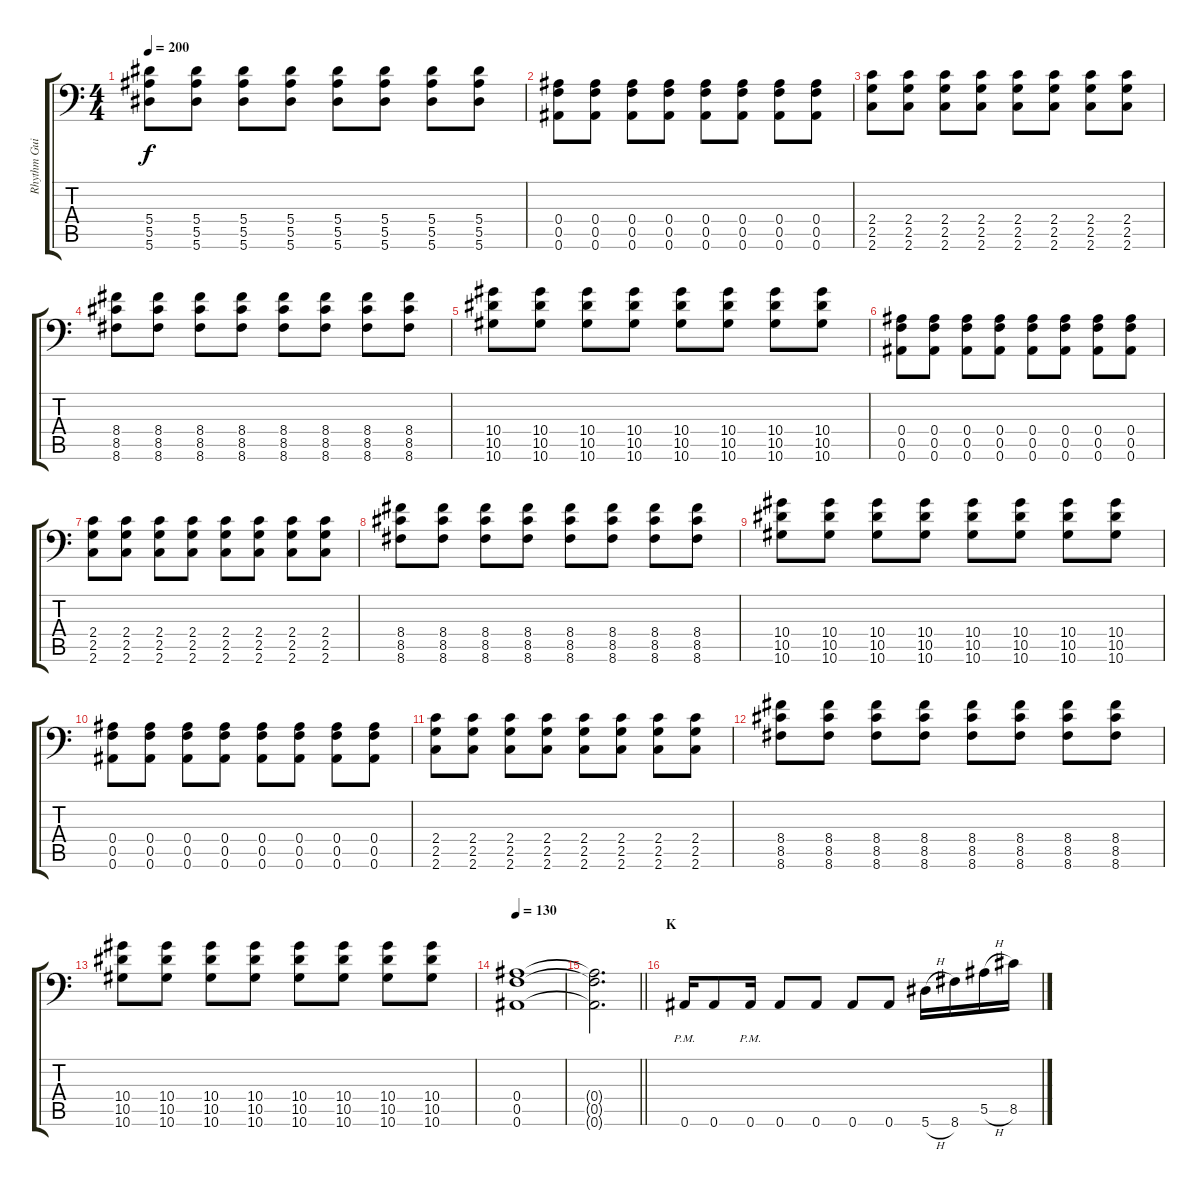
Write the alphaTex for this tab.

\track ("Rhythm Guitar: Chris Di Carlo" "Rhythm Gui") {instrument distortionguitar}
\staff {score tabs}
\tuning (C4 G3 Eb3 Bb2 F2 Bb1) {hide}
\ts (4 4)
\tempo 200
\clef f4
\ks c
(5.4 5.5 5.6).8{dy f} (5.4 5.5 5.6).8 (5.4 5.5 5.6).8 (5.4 5.5 5.6).8 (5.4 5.5 5.6).8 (5.4 5.5 5.6).8 (5.4 5.5 5.6).8 (5.4 5.5 5.6).8 |
(0.4 0.5 0.6).8 (0.4 0.5 0.6).8 (0.4 0.5 0.6).8 (0.4 0.5 0.6).8 (0.4 0.5 0.6).8 (0.4 0.5 0.6).8 (0.4 0.5 0.6).8 (0.4 0.5 0.6).8 |
(2.4 2.5 2.6).8 (2.4 2.5 2.6).8 (2.4 2.5 2.6).8 (2.4 2.5 2.6).8 (2.4 2.5 2.6).8 (2.4 2.5 2.6).8 (2.4 2.5 2.6).8 (2.4 2.5 2.6).8 |
(8.4 8.5 8.6).8 (8.4 8.5 8.6).8 (8.4 8.5 8.6).8 (8.4 8.5 8.6).8 (8.4 8.5 8.6).8 (8.4 8.5 8.6).8 (8.4 8.5 8.6).8 (8.4 8.5 8.6).8 |
(10.4 10.5 10.6).8 (10.4 10.5 10.6).8 (10.4 10.5 10.6).8 (10.4 10.5 10.6).8 (10.4 10.5 10.6).8 (10.4 10.5 10.6).8 (10.4 10.5 10.6).8 (10.4 10.5 10.6).8 |
(0.4 0.5 0.6).8 (0.4 0.5 0.6).8 (0.4 0.5 0.6).8 (0.4 0.5 0.6).8 (0.4 0.5 0.6).8 (0.4 0.5 0.6).8 (0.4 0.5 0.6).8 (0.4 0.5 0.6).8 |
(2.4 2.5 2.6).8 (2.4 2.5 2.6).8 (2.4 2.5 2.6).8 (2.4 2.5 2.6).8 (2.4 2.5 2.6).8 (2.4 2.5 2.6).8 (2.4 2.5 2.6).8 (2.4 2.5 2.6).8 |
(8.4 8.5 8.6).8 (8.4 8.5 8.6).8 (8.4 8.5 8.6).8 (8.4 8.5 8.6).8 (8.4 8.5 8.6).8 (8.4 8.5 8.6).8 (8.4 8.5 8.6).8 (8.4 8.5 8.6).8 |
(10.4 10.5 10.6).8 (10.4 10.5 10.6).8 (10.4 10.5 10.6).8 (10.4 10.5 10.6).8 (10.4 10.5 10.6).8 (10.4 10.5 10.6).8 (10.4 10.5 10.6).8 (10.4 10.5 10.6).8 |
(0.4 0.5 0.6).8 (0.4 0.5 0.6).8 (0.4 0.5 0.6).8 (0.4 0.5 0.6).8 (0.4 0.5 0.6).8 (0.4 0.5 0.6).8 (0.4 0.5 0.6).8 (0.4 0.5 0.6).8 |
(2.4 2.5 2.6).8 (2.4 2.5 2.6).8 (2.4 2.5 2.6).8 (2.4 2.5 2.6).8 (2.4 2.5 2.6).8 (2.4 2.5 2.6).8 (2.4 2.5 2.6).8 (2.4 2.5 2.6).8 |
(8.4 8.5 8.6).8 (8.4 8.5 8.6).8 (8.4 8.5 8.6).8 (8.4 8.5 8.6).8 (8.4 8.5 8.6).8 (8.4 8.5 8.6).8 (8.4 8.5 8.6).8 (8.4 8.5 8.6).8 |
(10.4 10.5 10.6).8 (10.4 10.5 10.6).8 (10.4 10.5 10.6).8 (10.4 10.5 10.6).8 (10.4 10.5 10.6).8 (10.4 10.5 10.6).8 (10.4 10.5 10.6).8 (10.4 10.5 10.6).8 |
\tempo 130
(0.4 0.5 0.6).1 |
\barLineRight lightlight
(0.4{t} 0.5{t} 0.6{t}).2{d} |
\section ("" "K")
0.6{pm}.16 0.6.8 0.6{pm}.16 0.6.8 0.6.8 0.6.8 0.6.8 5.6{h}.16 8.6.16 5.5{h}.16 8.5.16
